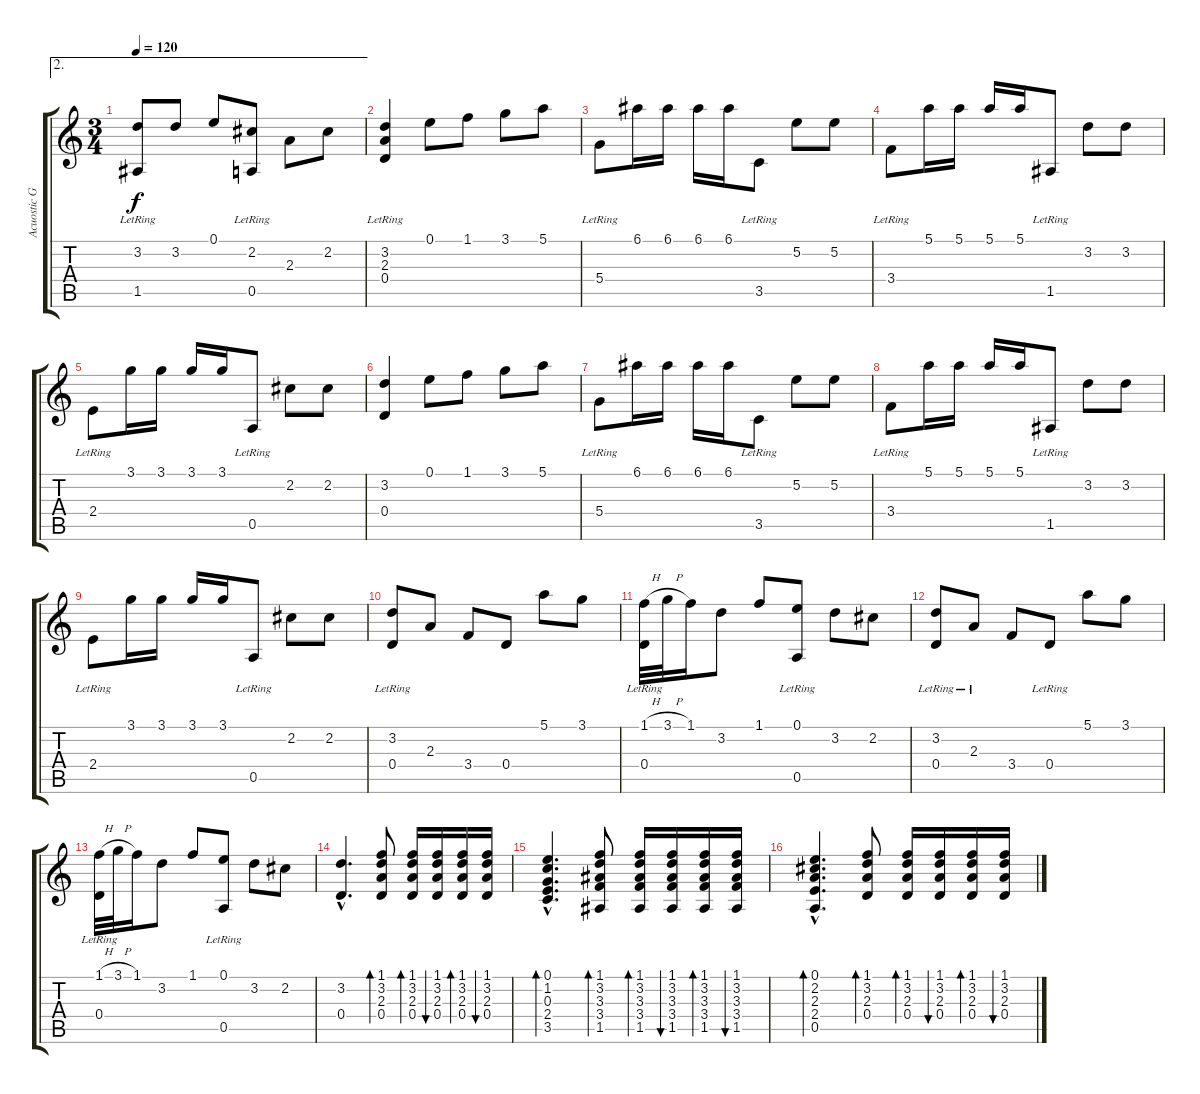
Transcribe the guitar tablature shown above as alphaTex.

\track ("Acuostic Guitar" "Acuostic G") {instrument acousticguitarsteel}
\staff {score tabs}
\tuning (E4 B3 G3 D3 A2 E2) {hide}
\ae 2
\ts (3 4)
\tempo 120
\clef g2
\ks c
(3.2 1.5{lr}).8{dy f} 3.2.8 0.1.8 (2.2 0.5{lr}).8 2.3.8 2.2.8 |
(3.2 2.3{lr} 0.4{lr}).4 0.1.8 1.1.8 3.1.8 5.1.8 |
5.4{lr}.8 6.1.16 6.1.16 6.1.16 6.1.16 3.5{lr}.8 5.2.8 5.2.8 |
3.4{lr}.8 5.1.16 5.1.16 5.1.16 5.1.16 1.5{lr}.8 3.2.8 3.2.8 |
2.4{lr}.8 3.1.16 3.1.16 3.1.16 3.1.16 0.5{lr}.8 2.2.8 2.2.8 |
(3.2 0.4).4 0.1.8 1.1.8 3.1.8 5.1.8 |
5.4{lr}.8 6.1.16 6.1.16 6.1.16 6.1.16 3.5{lr}.8 5.2.8 5.2.8 |
3.4{lr}.8 5.1.16 5.1.16 5.1.16 5.1.16 1.5{lr}.8 3.2.8 3.2.8 |
2.4{lr}.8 3.1.16 3.1.16 3.1.16 3.1.16 0.5{lr}.8 2.2.8 2.2.8 |
(3.2 0.4{lr}).8 2.3.8 3.4.8 0.4.8 5.1.8 3.1.8 |
(1.1{h} 0.4{lr}).32 3.1{h}.32 1.1.16 3.2.8 1.1.8 (0.1 0.5{lr}).8 3.2.8 2.2.8 |
(3.2{lr} 0.4{lr}).8 2.3{lr}.8 3.4.8 0.4{lr}.8 5.1.8 3.1.8 |
(1.1{h} 0.4{lr}).32 3.1{h}.32 1.1.16 3.2.8 1.1.8 (0.1 0.5{lr}).8 3.2.8 2.2.8 |
(3.2{hac} 0.4{hac}).4{d} (1.1 3.2 2.3 0.4).8{bd 60} (1.1 3.2 2.3 0.4).16{bd 120} (1.1 3.2 2.3 0.4).16{bu 60} (1.1 3.2 2.3 0.4).16{bd 60} (1.1 3.2 2.3 0.4).16{bu 60} |
(0.1{hac} 1.2{hac} 0.3{hac} 2.4{hac} 3.5{hac}).4{d bd 120} (1.1 3.2 3.3 3.4 1.5).8{bd 60} (1.1 3.2 3.3 3.4 1.5).16{bd 120} (1.1 3.2 3.3 3.4 1.5).16{bu 60} (1.1 3.2 3.3 3.4 1.5).16{bd 60} (1.1 3.2 3.3 3.4 1.5).16{bu 60} |
(0.1{hac} 2.2{hac} 2.3{hac} 2.4{hac} 0.5{hac}).4{d bd 120} (1.1 3.2 2.3 0.4).8{bd 60} (1.1 3.2 2.3 0.4).16{bd 120} (1.1 3.2 2.3 0.4).16{bu 60} (1.1 3.2 2.3 0.4).16{bd 60} (1.1 3.2 2.3 0.4).16{bu 60}
